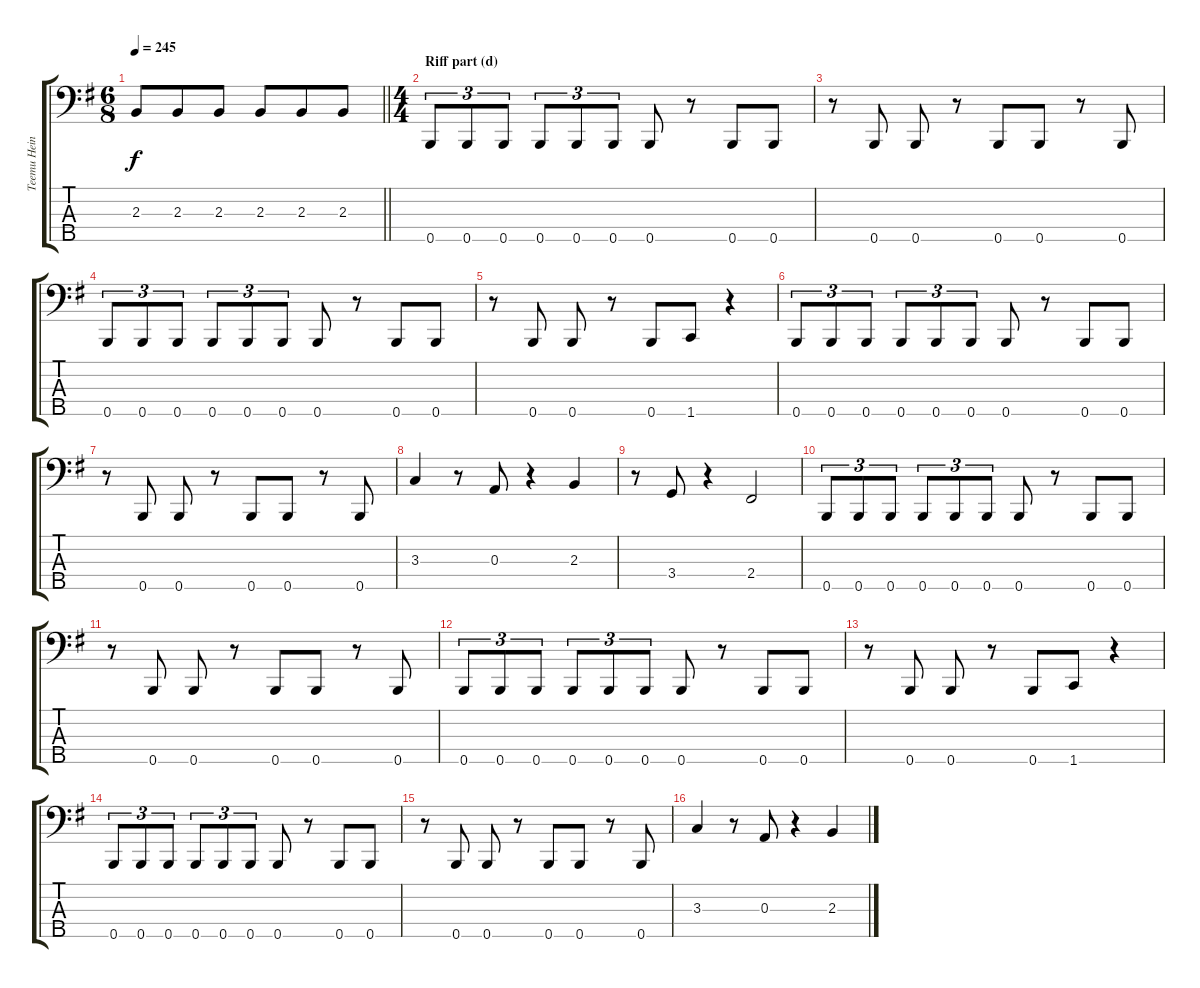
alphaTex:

\track ("Teemu Heinola (bass)" "Teemu Hein") {instrument electricbasspick}
\staff {score tabs}
\tuning (G2 D2 A1 E1 B0) {hide}
\ts (6 8)
\tempo 245
\clef f4
\barLineRight lightlight
\ks eminor
2.3.8{dy f} 2.3.8 2.3.8 2.3.8 2.3.8 2.3.8 |
\ts (4 4)
\section ("" "Riff part (d)")
0.5.8{tu (3 2)} 0.5.8{tu (3 2)} 0.5.8{tu (3 2)} 0.5.8{tu (3 2)} 0.5.8{tu (3 2)} 0.5.8{tu (3 2)} 0.5.8 r.8 0.5.8 0.5.8 |
r.8 0.5.8 0.5.8 r.8 0.5.8 0.5.8 r.8 0.5.8 |
0.5.8{tu (3 2)} 0.5.8{tu (3 2)} 0.5.8{tu (3 2)} 0.5.8{tu (3 2)} 0.5.8{tu (3 2)} 0.5.8{tu (3 2)} 0.5.8 r.8 0.5.8 0.5.8 |
r.8 0.5.8 0.5.8 r.8 0.5.8 1.5.8 r.4 |
0.5.8{tu (3 2)} 0.5.8{tu (3 2)} 0.5.8{tu (3 2)} 0.5.8{tu (3 2)} 0.5.8{tu (3 2)} 0.5.8{tu (3 2)} 0.5.8 r.8 0.5.8 0.5.8 |
r.8 0.5.8 0.5.8 r.8 0.5.8 0.5.8 r.8 0.5.8 |
3.3.4 r.8 0.3.8 r.4 2.3.4 |
r.8 3.4.8 r.4 2.4.2 |
0.5.8{tu (3 2)} 0.5.8{tu (3 2)} 0.5.8{tu (3 2)} 0.5.8{tu (3 2)} 0.5.8{tu (3 2)} 0.5.8{tu (3 2)} 0.5.8 r.8 0.5.8 0.5.8 |
r.8 0.5.8 0.5.8 r.8 0.5.8 0.5.8 r.8 0.5.8 |
0.5.8{tu (3 2)} 0.5.8{tu (3 2)} 0.5.8{tu (3 2)} 0.5.8{tu (3 2)} 0.5.8{tu (3 2)} 0.5.8{tu (3 2)} 0.5.8 r.8 0.5.8 0.5.8 |
r.8 0.5.8 0.5.8 r.8 0.5.8 1.5.8 r.4 |
0.5.8{tu (3 2)} 0.5.8{tu (3 2)} 0.5.8{tu (3 2)} 0.5.8{tu (3 2)} 0.5.8{tu (3 2)} 0.5.8{tu (3 2)} 0.5.8 r.8 0.5.8 0.5.8 |
r.8 0.5.8 0.5.8 r.8 0.5.8 0.5.8 r.8 0.5.8 |
3.3.4 r.8 0.3.8 r.4 2.3.4
